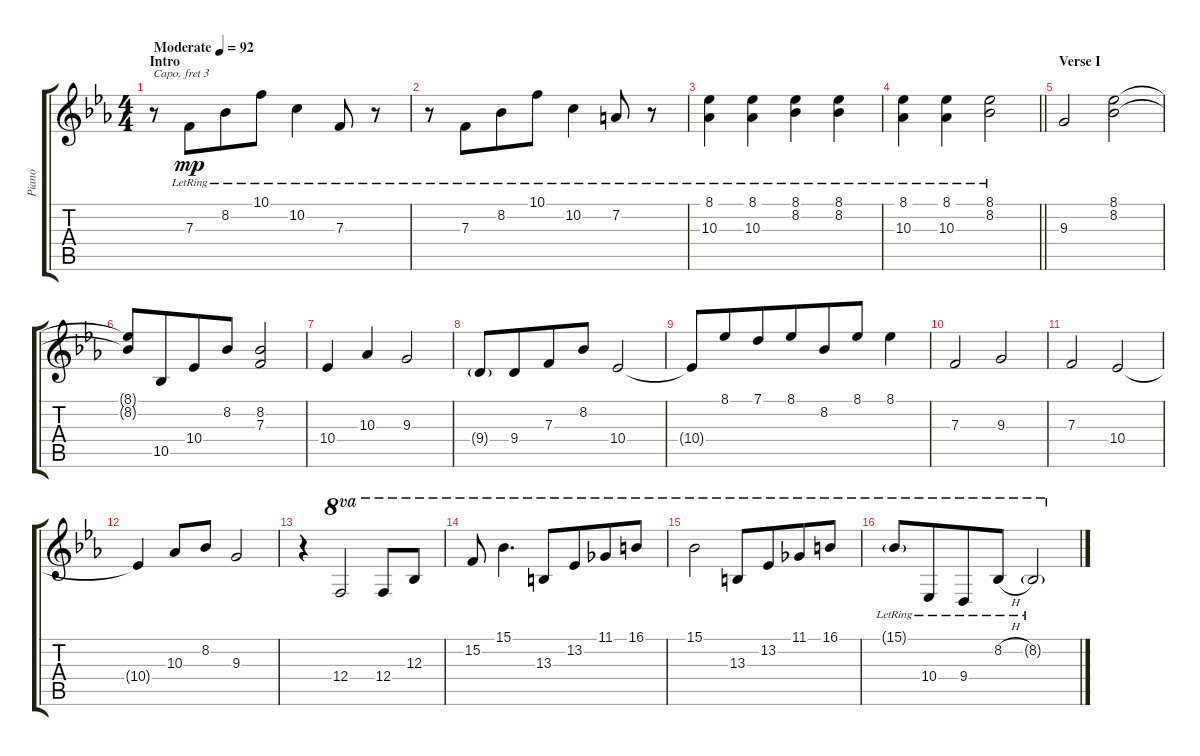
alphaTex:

\track ("Piano" "Piano") {instrument brightacousticpiano}
\staff {score tabs}
\capo 3
\tuning (E4 B3 G3 D3 A2 E2) {hide}
\ts (4 4)
\section ("" "Intro")
\tempo (92 "Moderate")
\clef g2
\ks eb
r.8{dy mp instrument brightacousticpiano} 7.3{lr}.8{beam merge} 8.2{lr}.8 10.1{lr}.8 10.2{lr}.4 7.3{lr}.8 r.8 |
r.8 7.3{lr}.8{beam merge} 8.2{lr}.8 10.1{lr}.8 10.2{lr}.4 7.2{lr}.8 r.8 |
(8.1{lr} 10.3{lr}).4 (8.1{lr} 10.3{lr}).4 (8.1{lr} 8.2{lr}).4 (8.1{lr} 8.2{lr}).4 |
\barLineRight lightlight
(8.1{lr} 10.3{lr}).4 (8.1{lr} 10.3{lr}).4 (8.1{lr} 8.2{lr}).2 |
\section ("" "Verse I")
9.3.2 (8.1 8.2).2 |
(8.1{t} 8.2{t}).8 10.5.8{beam merge} 10.4.8 8.2.8 (8.2 7.3).2 |
10.4.4 10.3.4 9.3.2 |
9.4{g}.8 9.4.8{beam merge} 7.3.8 8.2.8 10.4.2 |
10.4{t}.8 8.1.8{beam merge} 7.1.8 8.1.8{beam merge} 8.2.8 8.1.8 8.1.4 |
7.3.2 9.3.2 |
7.3.2 10.4.2 |
10.4{t}.4 10.3.8 8.2.8 9.3.2 |
r.4 12.4.2{ot 8va} 12.4.8{ot 8va} 12.3.8{ot 8va} |
15.2.8{ot 8va} 15.1.4{d ot 8va} 13.3.8{ot 8va} 13.2.8{ot 8va beam merge} 11.1.8{ot 8va} 16.1.8{ot 8va} |
15.1.2{ot 8va} 13.3.8{ot 8va} 13.2.8{ot 8va beam merge} 11.1.8{ot 8va} 16.1.8{ot 8va} |
15.1{g lr}.8{ot 8va} 10.4{lr}.8{ot 8va beam merge} 9.4{lr}.8{ot 8va} 8.2{h lr}.8{ot 8va} 8.2{g lr}.2{ot 8va}
